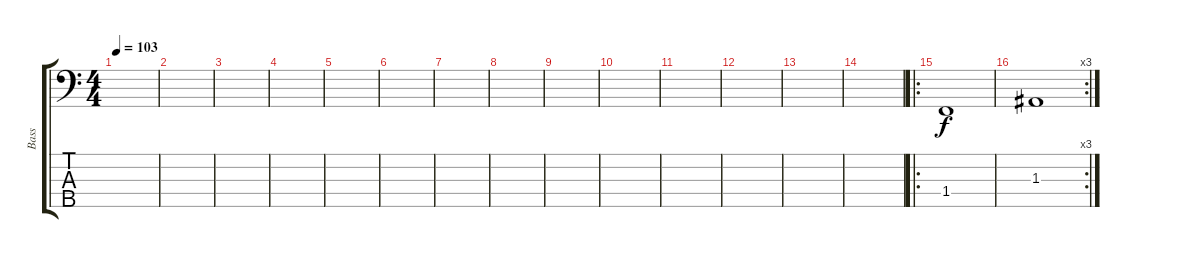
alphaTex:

\track ("Bass" "Bass") {instrument electricbassfinger}
\staff {score tabs}
\tuning (G2 D2 A1 E1 B0) {hide}
\ts (4 4)
\tempo 103
\clef f4
\ks c
|
|
|
|
|
|
|
|
|
|
|
|
|
|
\ro
1.4.1 |
\rc 3
1.3.1
